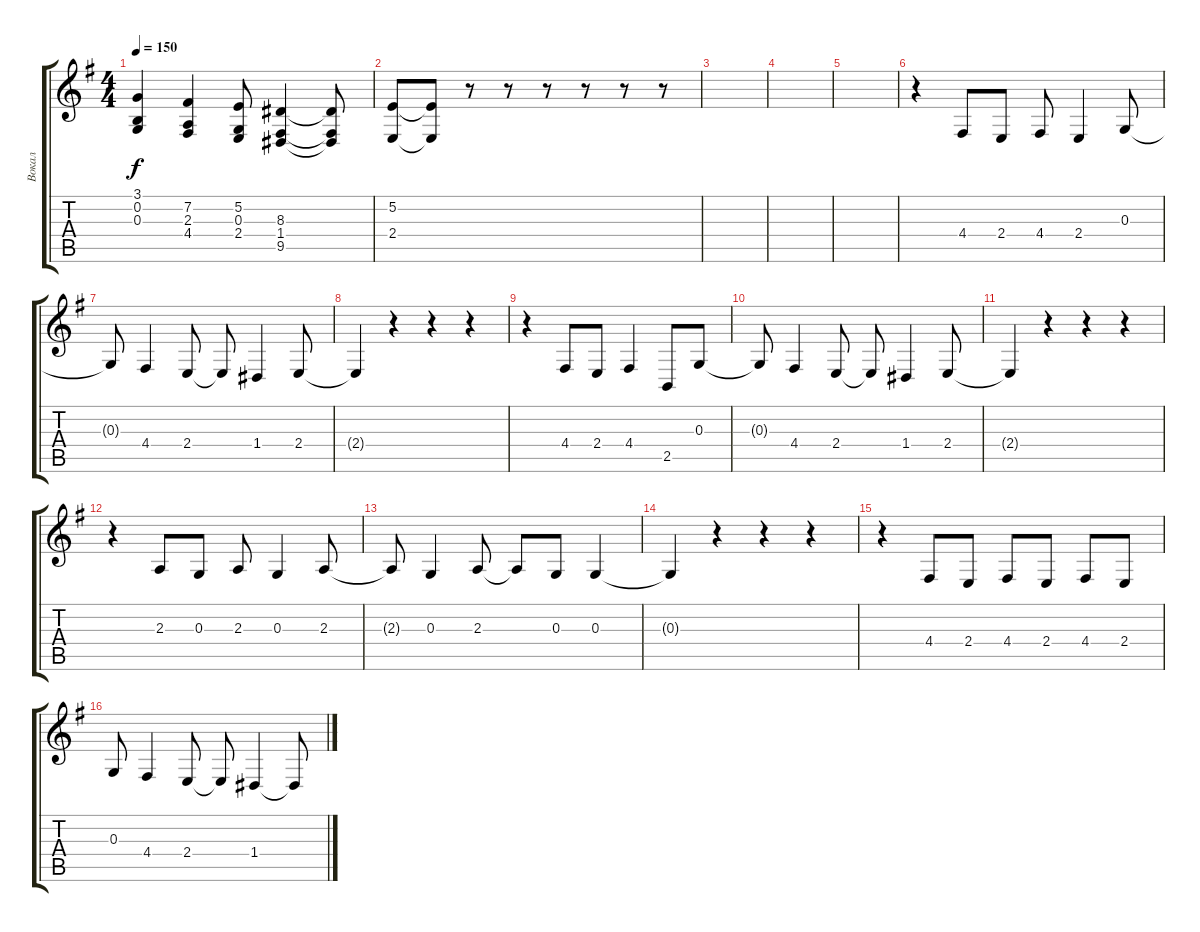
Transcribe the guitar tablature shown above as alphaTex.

\track ("Вокал" "Вокал") {instrument lead6voice}
\staff {score tabs}
\tuning (E4 B3 G3 D3 A2 E2) {hide}
\ts (4 4)
\tempo 150
\clef g2
\ks g
(3.1 0.2 0.3).4{dy f} (7.2 2.3 4.4).4 (5.2 0.3 2.4).8 (8.3 1.4 9.5).4 (8.3{t} 1.4{t} 9.5{t}).8 |
(5.2 2.4).8 (5.2{t} 2.4{t}).8 r.8 r.8 r.8 r.8 r.8 r.8 |
|
|
|
r.4 4.4.8 2.4.8 4.4.8 2.4.4 0.3.8 |
0.3{t}.8 4.4.4 2.4.8 2.4{t}.8 1.4.4 2.4.8 |
2.4{t}.4 r.4 r.4 r.4 |
r.4 4.4.8 2.4.8 4.4.4 2.5.8 0.3.8 |
0.3{t}.8 4.4.4 2.4.8 2.4{t}.8 1.4.4 2.4.8 |
2.4{t}.4 r.4 r.4 r.4 |
r.4 2.3.8 0.3.8 2.3.8 0.3.4 2.3.8 |
2.3{t}.8 0.3.4 2.3.8 2.3{t}.8 0.3.8 0.3.4 |
0.3{t}.4 r.4 r.4 r.4 |
r.4 4.4.8 2.4.8 4.4.8 2.4.8 4.4.8 2.4.8 |
0.3.8 4.4.4 2.4.8 2.4{t}.8 1.4.4 1.4{t}.8
